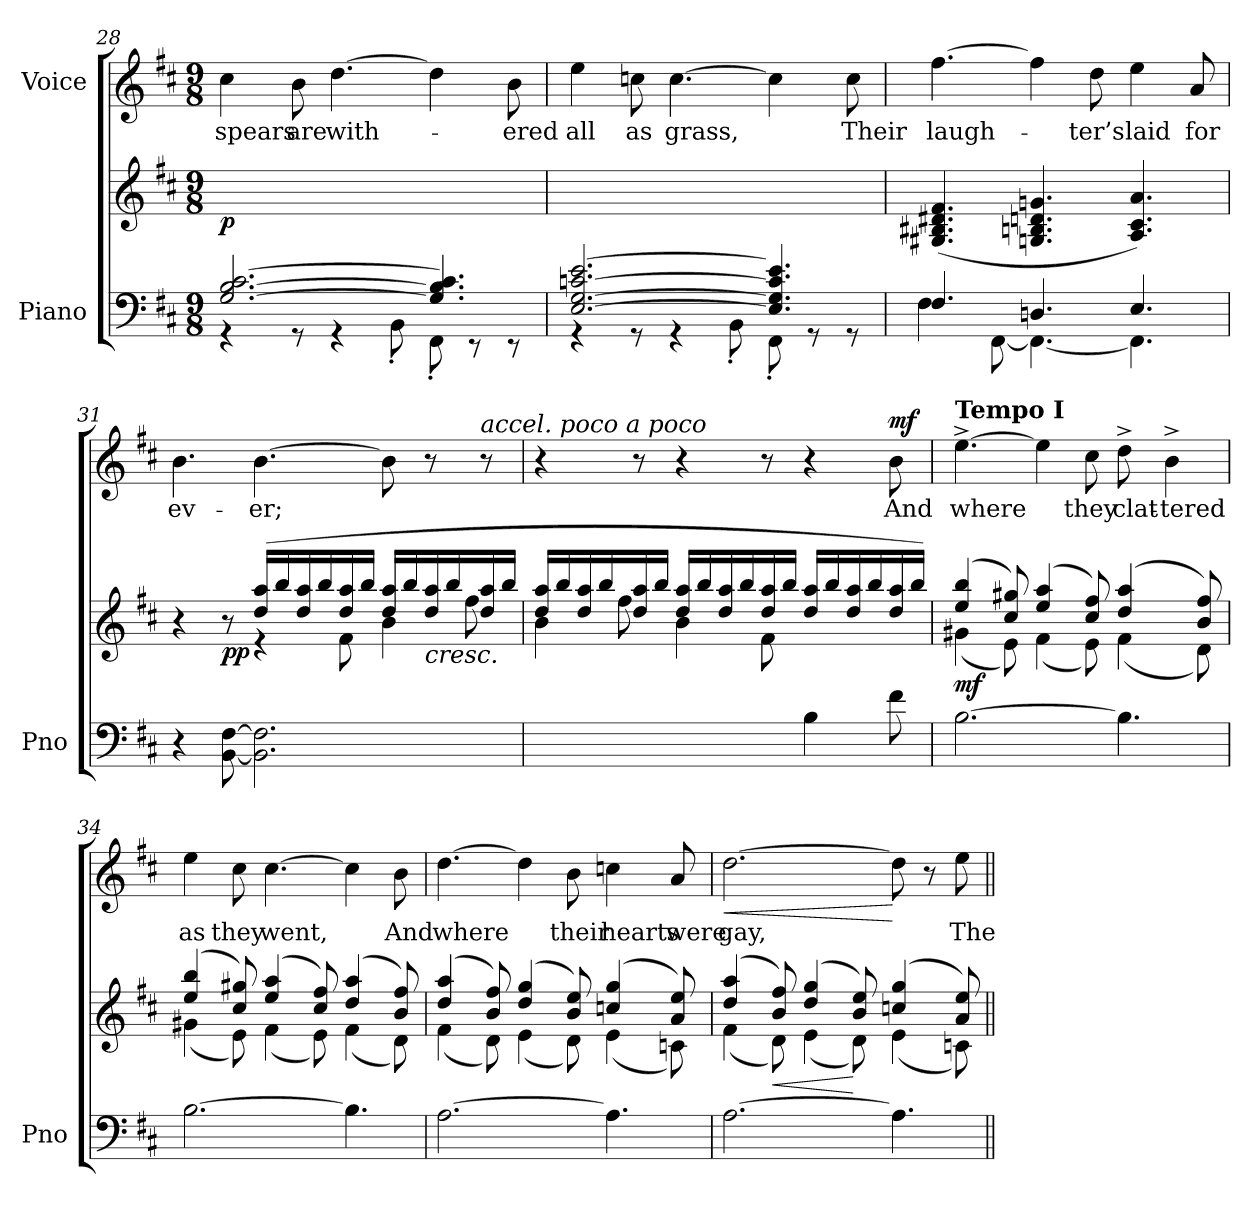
**kern	**kern	**dynam	**kern	**text	**dynam
*part2	*part2	*part2	*part1	*part1	*part1
*staff3	*staff2	*staff2/3	*staff1	*staff1	*staff1
*I"Piano	*	*	*I"Voice	*	*
*I'Pno	*	*	*	*	*
*clefF4	*clefG2	*	*clefG2	*	*
*k[f#c#]	*k[f#c#]	*	*k[f#c#]	*	*
*M9/8	*M9/8	*	*M9/8	*	*
=28	=28	=28	=28	=28	=28
*^	*	*	*	*	*
!	!	!	!LO:DY:b	!	!	!
[<2.G/ [2.B/ [2.c#/	4r	1ryy	p	4cc#\	spears	.
.	8r	.	.	8b\	are	.
.	4r	.	.	[4.dd\	with-	.
.	8BB'<\	.	.	.	.	.
4.G/] 4.B/] 4.c#/]	8FF#'<\	.	.	4dd\]	.	.
.	8r	.	.	.	.	.
.	8r	8ryy	.	8b\	-ered	.
=29	=29	=29	=29	=29	=29	=29
[>2.E/ [2.G/ [2.cn/ [2.e/	4r	1ryy	.	4ee\	all	.
.	8r	.	.	8ccn\	as	.
.	4r	.	.	[4.cc\	grass,	.
.	8BB'<\	.	.	.	.	.
4.E/] 4.G/] 4.c/] 4.e/]	8FF#'<\	.	.	4cc\]	.	.
.	8r	.	.	.	.	.
.	8r	8ryy	.	8cc\	Their	.
=30	=30	=30	=30	=30	=30	=30
!	!LO:N:head=solid	!	!	!	!	!
4.F#/	4F#\	(>4.G#X/ 4.B#X/ 4.d#X/ 4.f#/	.	[4.ff#\	laugh-	.
.	[8FF#\	.	.	.	.	.
4.Dn/	4.FF#\_	4.Gn/ 4.Bn/ 4.dn/ 4.gn/	.	4ff#\]	.	.
.	.	.	.	8dd\	-ter’s	.
4.E/	4.FF#\]	4.A/ 4.c#/ 4.a/)	.	4ee\	laid	.
.	.	.	.	8a/	for	.
*v	*v	*	*	*	*	*
=31	=31	=31	=31	=31	=31
*	*^	*	*	*	*
4r	4r	4.ryy	.	4.b\	ev-	.
!	!	!	!LO:DY:b	!	!	!
[8BB\ [8F#\	8r	.	pp	.	.	.
2.BB\] 2.F#\]	(16dd/ 16aa/LL	4r	.	[4.b\	-er;	.
.	16bb/	.	.	.	.	.
.	16dd/ 16aa/	.	.	.	.	.
.	16bb/	.	.	.	.	.
.	16dd/ 16aa/	8f#\	.	.	.	.
.	16bb/JJ	.	.	.	.	.
.	16dd/ 16aa/LL	4b\	.	8b\]	.	.
.	16bb/	.	.	.	.	.
!	!LO:TX:b:i:t=cresc.	!	!	!	!	!
.	16dd/ 16aa/	.	.	8r	.	.
.	16bb/	.	.	.	.	.
!	!	!	!	!LO:TX:i:t=accel.    poco    a    poco	!	!
.	16dd/ 16aa/	8ff#\	.	8r	.	.
.	16bb/JJ	.	.	.	.	.
=32	=32	=32	=32	=32	=32	=32
2.ryy	16dd/ 16aa/LL	4b\	.	4r	.	.
.	16bb/	.	.	.	.	.
.	16dd/ 16aa/	.	.	.	.	.
.	16bb/	.	.	.	.	.
.	16dd/ 16aa/	8ff#\	.	8r	.	.
.	16bb/JJ	.	.	.	.	.
.	16dd/ 16aa/LL	4b\	.	4r	.	.
.	16bb/	.	.	.	.	.
.	16dd/ 16aa/	.	.	.	.	.
.	16bb/	.	.	.	.	.
.	16dd/ 16aa/	8f#\	.	8r	.	.
.	16bb/JJ	.	.	.	.	.
4B\	16dd/ 16aa/LL	4.ryy	.	4r	.	.
.	16bb/	.	.	.	.	.
.	16dd/ 16aa/	.	.	.	.	.
.	16bb/	.	.	.	.	.
!	!	!	!	!	!	!LO:DY:a
8f#\	16dd/ 16aa/	.	.	8b\	And	mf
.	16bb/JJ)	.	.	.	.	.
=33	=33	=33	=33	=33	=33	=33
!	!	!	!	!LO:TX:a:B:t=Tempo I	!	!
!	!	!	!LO:DY:b	!	!	!
[2.B\	(4ee/ 4bb/	(4g#X\	mf	[4.ee^\	where	.
.	8cc#/ 8gg#X/)	8e\)	.	.	.	.
.	(4ee/ 4aa/	(4f#\	.	4ee\]	.	.
.	8cc#/ 8ff#/)	8e\)	.	8cc#\	they	.
4.B\]	(4dd/ 4aa/	(4f#\	.	8dd^\	clat-	.
.	.	.	.	4b^\	-tered	.
.	8b/ 8ff#/)	8d\)	.	.	.	.
=34	=34	=34	=34	=34	=34	=34
[2.B\	(4ee/ 4bb/	(4g#X\	.	4ee\	as	.
.	8cc#/ 8gg#X/)	8e\)	.	8cc#\	they	.
.	(4ee/ 4aa/	(4f#\	.	[4.cc#\	went,	.
.	8cc#/ 8ff#/)	8e\)	.	.	.	.
4.B\]	(4dd/ 4aa/	(4f#\	.	4cc#\]	.	.
.	8b/ 8ff#/)	8d\)	.	8b\	And	.
=35	=35	=35	=35	=35	=35	=35
[2.A\	(4dd/ 4aa/	(4f#\	.	[4.dd\	where	.
.	8b/ 8ff#/)	8d\)	.	.	.	.
.	(4dd/ 4gg/	(4e\	.	4dd\]	.	.
.	8b/ 8ee/)	8d\)	.	8b\	their	.
4.A\]	(4ccn/ 4gg/	(4e\	.	4ccn\	hearts	.
.	8a/ 8ee/)	8cn\)	.	8a/	were	.
=36	=36	=36	=36	=36	=36	=36
!	!	!	!	!	!	!LO:HP:b
[2.A\	(4dd/ 4aa/	(4f#\	.	[2.dd\	gay,	<
!	!	!	!LO:HP:b	!	!	!
.	8b/ 8ff#/)	8d\)	<	.	.	.
.	(4dd/ 4gg/	(4e\	.	.	.	.
.	8b/ 8ee/)	8d\)	[	.	.	.
4.A\]	(4ccn/ 4gg/	(4e\	.	8dd\]	.	[
.	.	.	.	8r	.	.
.	8a/ 8ee/)	8cn\)	.	8ee\	The	.
*	*v	*v	*	*	*	*
=||	=||	=||	=||	=||	=||
*-	*-	*-	*-	*-	*-
